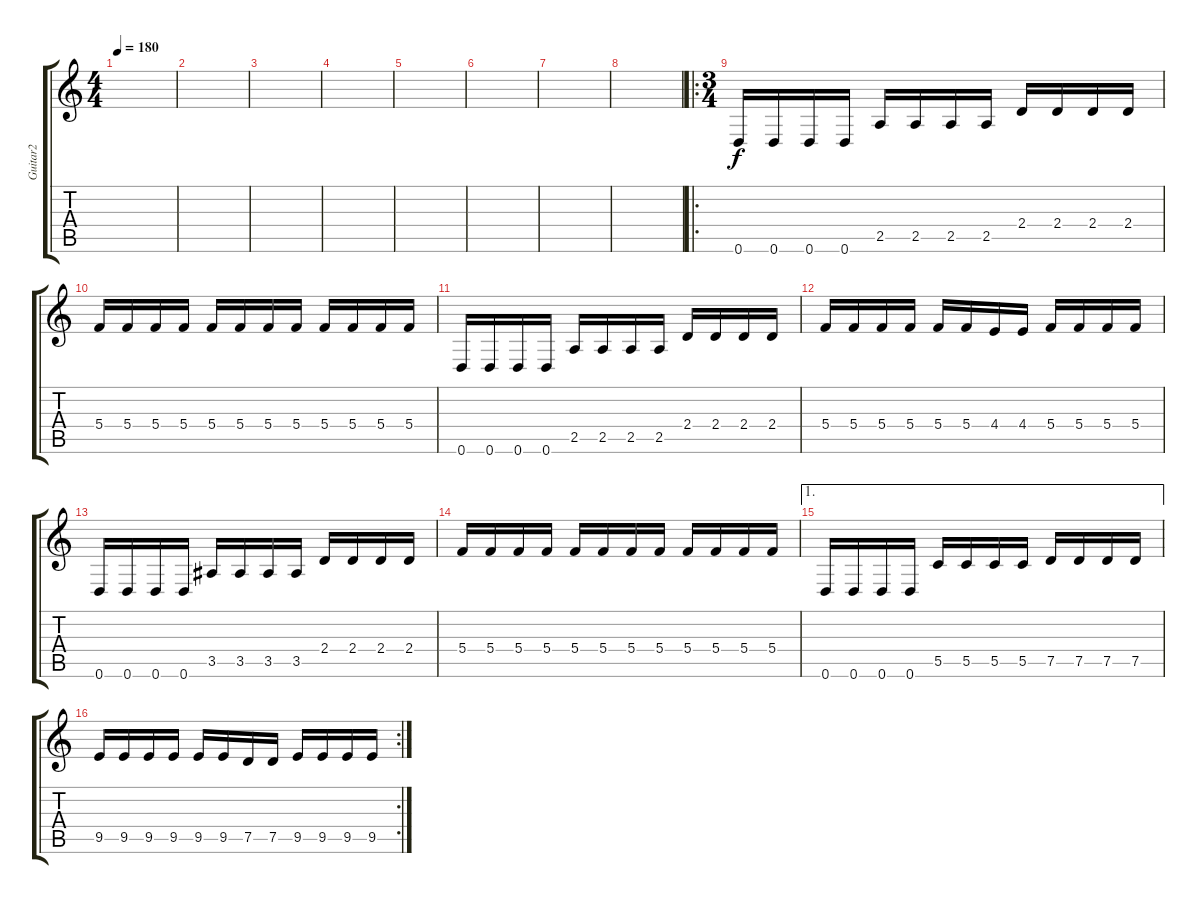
\track ("Guitar2" "Guitar2") {instrument distortionguitar}
\staff {score tabs}
\tuning (D4 A3 F3 C3 G2 D2) {hide}
\ts (4 4)
\tempo 180
\clef g2
\ks c
|
|
|
|
|
|
|
|
\ro
\ts (3 4)
0.6.16 0.6.16 0.6.16 0.6.16 2.5.16 2.5.16 2.5.16 2.5.16 2.4.16 2.4.16 2.4.16 2.4.16 |
5.4.16 5.4.16 5.4.16 5.4.16 5.4.16 5.4.16 5.4.16 5.4.16 5.4.16 5.4.16 5.4.16 5.4.16 |
0.6.16 0.6.16 0.6.16 0.6.16 2.5.16 2.5.16 2.5.16 2.5.16 2.4.16 2.4.16 2.4.16 2.4.16 |
5.4.16 5.4.16 5.4.16 5.4.16 5.4.16 5.4.16 4.4.16 4.4.16 5.4.16 5.4.16 5.4.16 5.4.16 |
0.6.16 0.6.16 0.6.16 0.6.16 3.5.16 3.5.16 3.5.16 3.5.16 2.4.16 2.4.16 2.4.16 2.4.16 |
5.4.16 5.4.16 5.4.16 5.4.16 5.4.16 5.4.16 5.4.16 5.4.16 5.4.16 5.4.16 5.4.16 5.4.16 |
\ae 1
0.6.16 0.6.16 0.6.16 0.6.16 5.5.16 5.5.16 5.5.16 5.5.16 7.5.16 7.5.16 7.5.16 7.5.16 |
\rc 2
9.5.16 9.5.16 9.5.16 9.5.16 9.5.16 9.5.16 7.5.16 7.5.16 9.5.16 9.5.16 9.5.16 9.5.16
